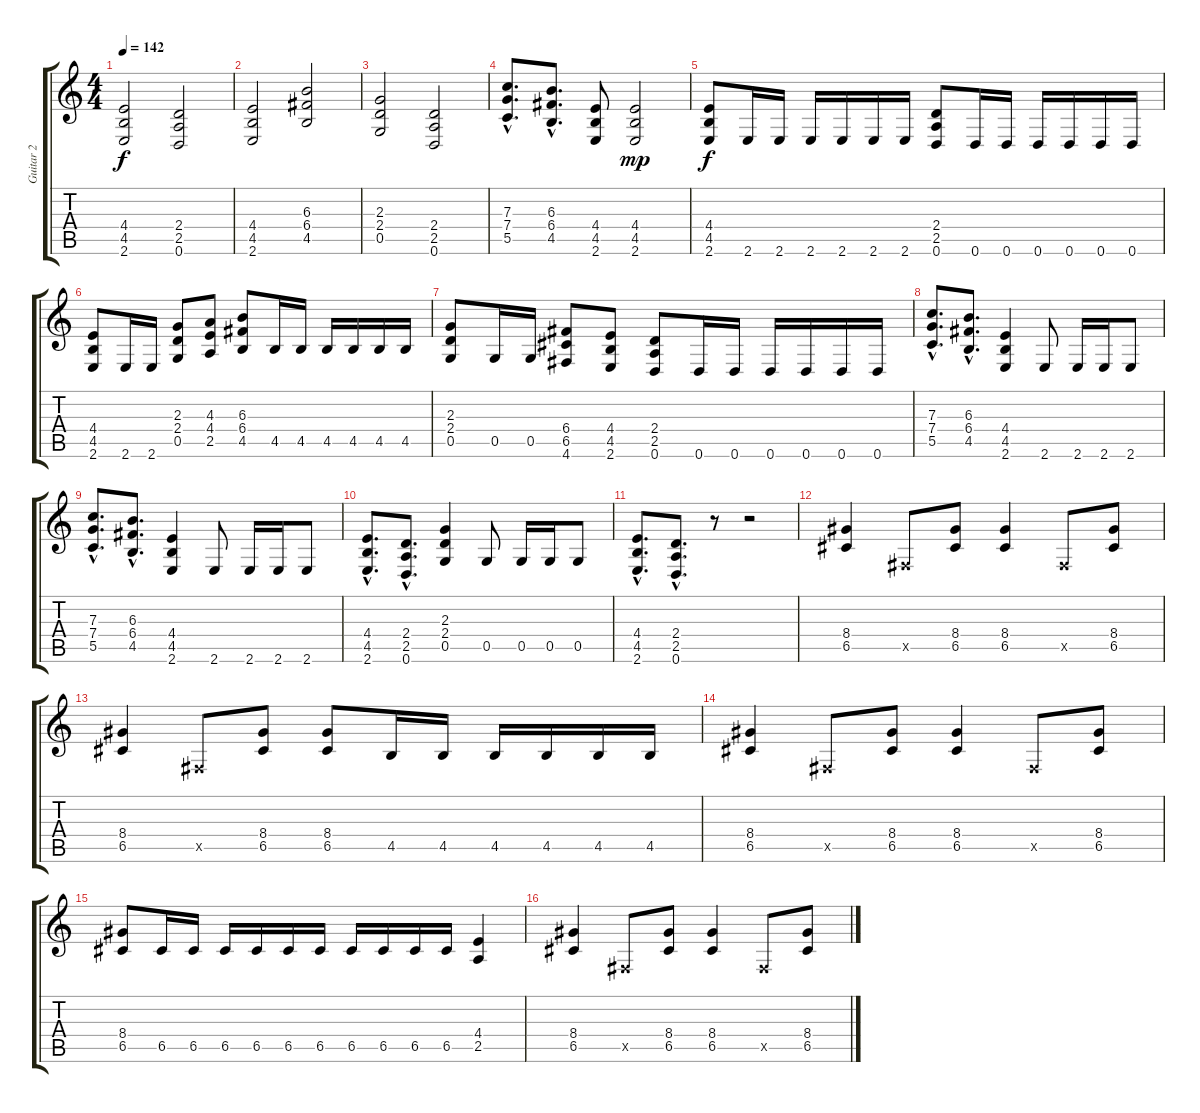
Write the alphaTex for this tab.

\track ("Guitar 2" "Guitar 2") {instrument distortionguitar}
\staff {score tabs}
\tuning (D4 A3 F3 C3 G2 D2) {hide}
\ts (4 4)
\tempo 142
\clef g2
\ks c
(4.4 4.5 2.6).2{dy f volume 13} (2.4 2.5 0.6).2 |
(4.4 4.5 2.6).2 (6.3 6.4 4.5).2 |
(2.3 2.4 0.5).2 (2.4 2.5 0.6).2 |
(7.3{hac} 7.4{hac} 5.5{hac}).8{d} (6.3{hac} 6.4{hac} 4.5{hac}).8{d} (4.4 4.5 2.6).8 (4.4 4.5 2.6).2{dy mp} |
(4.4 4.5 2.6).8{dy f} 2.6.16 2.6.16 2.6.16 2.6.16 2.6.16 2.6.16 (2.4 2.5 0.6).8 0.6.16 0.6.16 0.6.16 0.6.16 0.6.16 0.6.16 |
(4.4 4.5 2.6).8 2.6.16 2.6.16 (2.3 2.4 0.5).8 (4.3 4.4 2.5).8 (6.3 6.4 4.5).8 4.5.16 4.5.16 4.5.16 4.5.16 4.5.16 4.5.16 |
(2.3 2.4 0.5).8 0.5.16 0.5.16 (6.4 6.5 4.6).8 (4.4 4.5 2.6).8 (2.4 2.5 0.6).8 0.6.16 0.6.16 0.6.16 0.6.16 0.6.16 0.6.16 |
(7.3{hac} 7.4{hac} 5.5{hac}).8{d} (6.3{hac} 6.4{hac} 4.5{hac}).8{d} (4.4 4.5 2.6).4 2.6.8 2.6.16 2.6.16 2.6.8 |
(7.3{hac} 7.4{hac} 5.5{hac}).8{d} (6.3{hac} 6.4{hac} 4.5{hac}).8{d} (4.4 4.5 2.6).4 2.6.8 2.6.16 2.6.16 2.6.8 |
(4.4{hac} 4.5{hac} 2.6{hac}).8{d} (2.4{hac} 2.5{hac} 0.6{hac}).8{d} (2.3 2.4 0.5).4 0.5.8 0.5.16 0.5.16 0.5.8 |
(4.4{hac} 4.5{hac} 2.6{hac}).8{d} (2.4{hac} 2.5{hac} 0.6{hac}).8{d} r.8 r.2 |
(8.4 6.5).4 -1.5{x}.8 (8.4 6.5).8 (8.4 6.5).4 -1.5{x}.8 (8.4 6.5).8 |
(8.4 6.5).4 -1.5{x}.8 (8.4 6.5).8 (8.4 6.5).8 4.5.16 4.5.16 4.5.16 4.5.16 4.5.16 4.5.16 |
(8.4 6.5).4 -1.5{x}.8 (8.4 6.5).8 (8.4 6.5).4 -1.5{x}.8 (8.4 6.5).8 |
(8.4 6.5).8 6.5.16 6.5.16 6.5.16 6.5.16 6.5.16 6.5.16 6.5.16 6.5.16 6.5.16 6.5.16 (4.4 2.5).4 |
(8.4 6.5).4 -1.5{x}.8 (8.4 6.5).8 (8.4 6.5).4 -1.5{x}.8 (8.4 6.5).8
